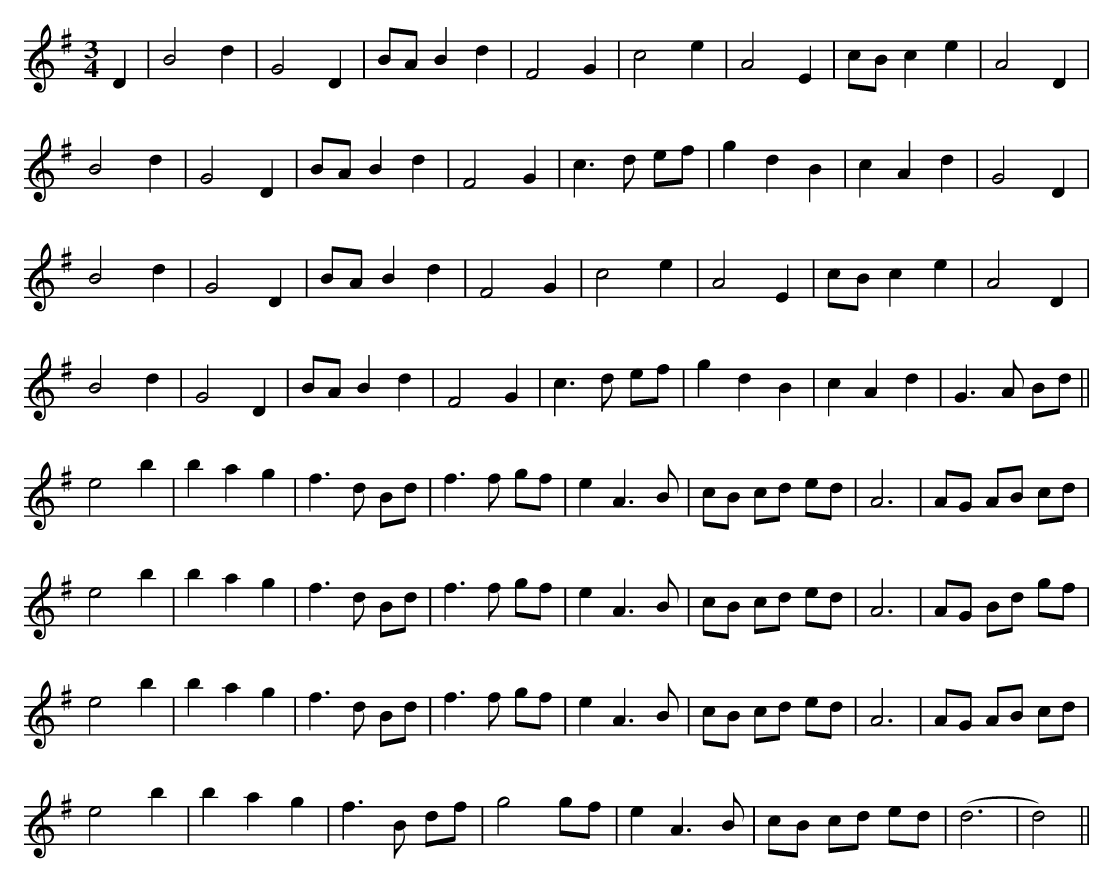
X:1
M:3/4
K:G
D2|B4d2|G4D2|BAB2d2|F4G2|c4e2|A4E2|cBc2e2|A4D2|
B4d2|G4D2|BAB2d2|F4G2|c3d ef|g2d2B2|c2A2d2|G4D2|
B4d2|G4D2|BAB2d2|F4G2|c4e2|A4E2|cBc2e2|A4D2|
B4d2|G4D2|BAB2d2|F4G2|c3d ef|g2d2B2|c2A2d2|G3A Bd||
e4b2|b2a2g2|f3d Bd|f3f gf|e2A3B|cB cd ed|A6|AG AB cd|
e4b2|b2a2g2|f3d Bd|f3f gf|e2A3B|cB cd ed|A6|AG Bd gf|
e4b2|b2a2g2|f3d Bd|f3f gf|e2A3B|cB cd ed|A6|AG AB cd|
e4b2|b2a2g2|f3B df|g4gf|e2A3B|cB cd ed|(d6|d4)||
